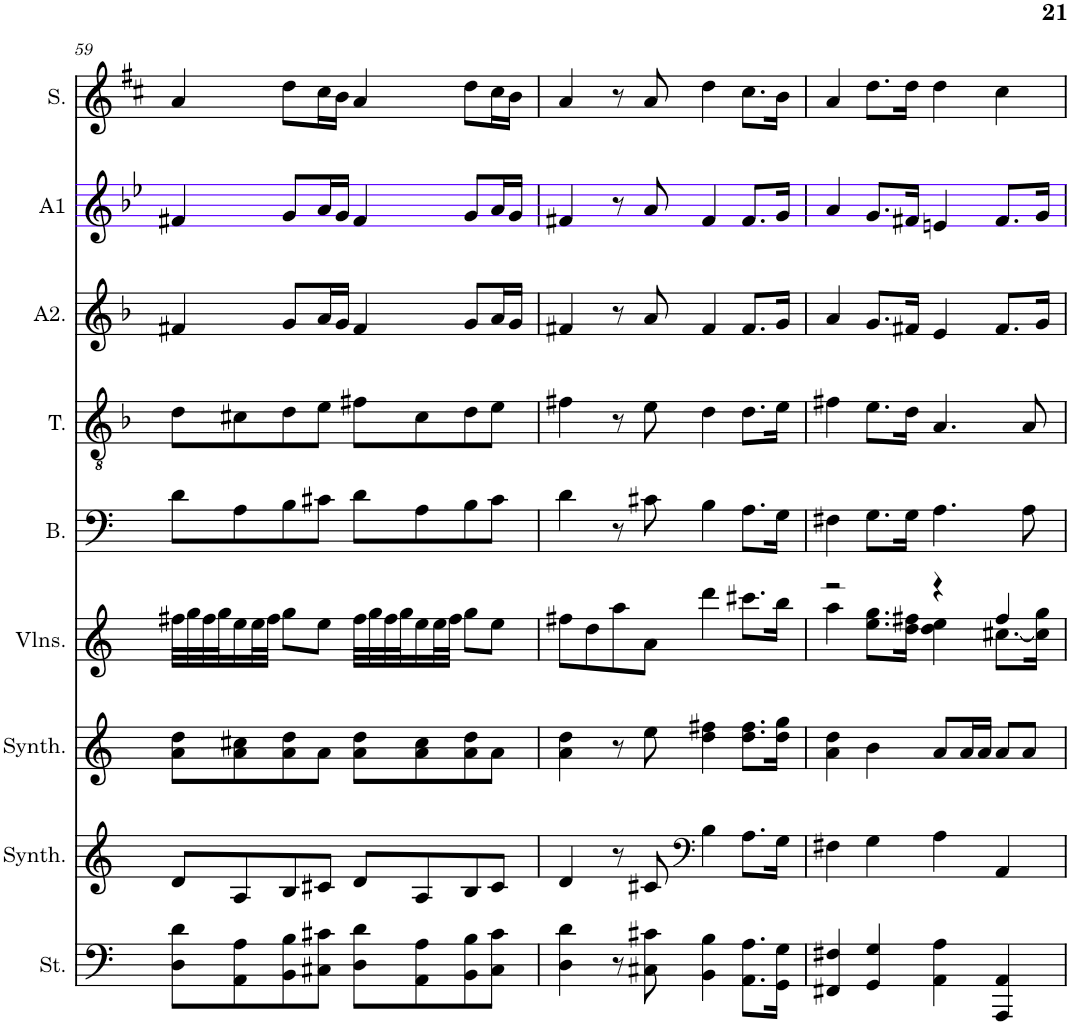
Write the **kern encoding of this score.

**kern	**kern	**kern	**kern	**kern	**kern	**kern	**kern	**kern
*part9	*part8	*part7	*part6	*part5	*part4	*part3	*part2	*part1
*staff9	*staff8	*staff7	*staff6	*staff5	*staff4	*staff3	*staff2	*staff1
*I"Cordes, D'Bass/Strings, etc	*I"Synthétiseur d'instruments à cordes, Synth strings, etc	*I"Synthétiseur d'instruments à cordes, Synth strings 2	*I"Violons, 1st violins	*I"Basse	*I"Ténor	*I"Alto 2	*I"Alto 1	*I"Soprano
*I'St.	*I'Synth.	*I'Synth.	*I'Vlns.	*I'B.	*I'T.	*I'A2.	*I'A1	*I'S.
!!LO:PB:g=z
*clefF4	*clefG2	*clefG2	*clefG2	*clefF4	*clefGv2	*clefG2	*clefG2	*clefG2
*k[]	*k[]	*k[]	*k[]	*k[]	*k[b-]	*k[b-]	*k[b-e-]	*k[f#c#]
*M4/4	*M4/4	*M4/4	*M4/4	*M4/4	*M4/4	*M4/4	*M4/4	*M4/4
=59	=59	=59	=59	=59	=59	=59	=59	=59
8D\ 8d\L	8d/L	8a\ 8dd\L	32ff#X\LLL	8d\L	8d\L	4f#X/	4f#X/	4a/
.	.	.	32gg\	.	.	.	.	.
.	.	.	32ff#\	.	.	.	.	.
.	.	.	32gg\J	.	.	.	.	.
8AA\ 8A\	8A/	8a\ 8cc#X\	16ee\	8A\	8c#X\	.	.	.
.	.	.	32ee\L	.	.	.	.	.
.	.	.	32ff#\JJJ	.	.	.	.	.
8BB\ 8B\	8B/	8a\ 8dd\	8gg\L	8B\	8d\	8g/L	8g/L	8dd\L
8C#X\ 8c#X\J	8c#X/J	8a\J	8ee\J	8c#X\J	8e\J	16a/L	16a/L	16cc#\L
.	.	.	.	.	.	16g/JJ	16g/JJ	16b\JJ
8D\ 8d\L	8d/L	8a\ 8dd\L	32ff#\LLL	8d\L	8f#X\L	4f#/	4f#/	4a/
.	.	.	32gg\	.	.	.	.	.
.	.	.	32ff#\	.	.	.	.	.
.	.	.	32gg\J	.	.	.	.	.
8AA\ 8A\	8A/	8a\ 8cc#\	16ee\	8A\	8c#\	.	.	.
.	.	.	32ee\L	.	.	.	.	.
.	.	.	32ff#\JJJ	.	.	.	.	.
8BB\ 8B\	8B/	8a\ 8dd\	8gg\L	8B\	8d\	8g/L	8g/L	8dd\L
8C#\ 8c#\J	8c#/J	8a\J	8ee\J	8c#\J	8e\J	16a/L	16a/L	16cc#\L
.	.	.	.	.	.	16g/JJ	16g/JJ	16b\JJ
=60	=60	=60	=60	=60	=60	=60	=60	=60
4D\ 4d\	4d/	4a\ 4dd\	8ff#X\L	4d\	4f#X\	4f#X/	4f#X/	4a/
.	.	.	8dd\	.	.	.	.	.
8r	8r	8r	8aa\	8r	8r	8r	8r	8r
8C#X\ 8c#X\	8c#X/	8ee\	8a\J	8c#X\	8e\	8a/	8a/	8a/
*	*clefF4	*	*	*	*	*	*	*
4BB\ 4B\	4B\	4dd\ 4ff#X\	4ddd\	4B\	4d\	4f#/	4f#/	4dd\
8.AA\ 8.A\L	8.A\L	8.dd\ 8.ff#\L	8.ccc#X\L	8.A\L	8.d\L	8.f#/L	8.f#/L	8.cc#\L
16GG\ 16G\Jk	16G\Jk	16dd\ 16gg\Jk	16bb\Jk	16G\Jk	16e\Jk	16g/Jk	16g/Jk	16b\Jk
=61	=61	=61	=61	=61	=61	=61	=61	=61
*	*	*	*^	*	*	*	*	*
4FF#X/ 4F#X/	4F#X\	4a\ 4dd\	2r	4aa\	4F#X\	4f#X\	4a/	4a/	4a/
4GG/ 4G/	4G\	4b\	.	8.ee\ 8.gg\L	8.G\L	8.e\L	8.g/L	8.g/L	8.dd\L
.	.	.	.	16dd\ 16ff#X\Jk	16G\Jk	16d\Jk	16f#X/Jk	16f#X/Jk	16dd\Jk
4AA\ 4A\	4A\	8a/L	4r	4dd\ 4ee\	4.A\	4.A/	4e/	4en/	4dd\
.	.	16a/L	.	.	.	.	.	.	.
.	.	16a/JJ	.	.	.	.	.	.	.
4AAA/ 4AA/	4AA/	8a/L	4ff#/	[8.cc#X\L	.	.	8.f#/L	8.f#/L	4cc#\
.	.	8a/J	.	.	8A\	8A/	.	.	.
.	.	.	.	16cc#\] 16gg\Jk	.	.	16g/Jk	16g/Jk	.
*	*	*	*v	*v	*	*	*	*	*
=	=	=	=	=	=	=	=	=
*-	*-	*-	*-	*-	*-	*-	*-	*-
